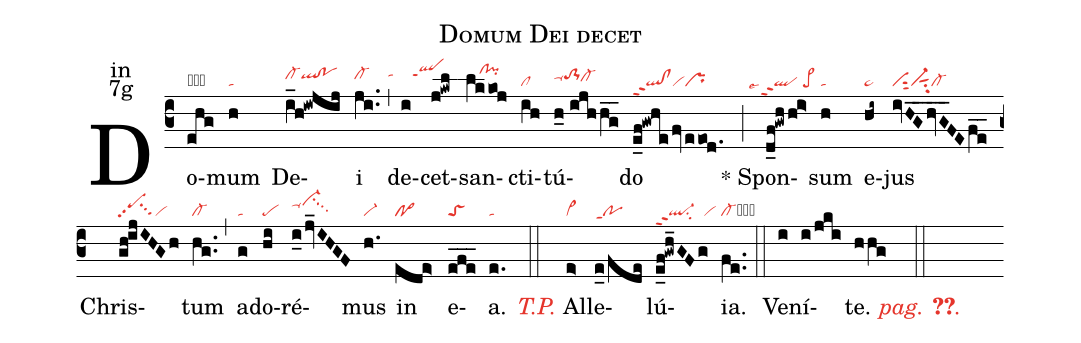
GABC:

name:Domum Dei decet;
office-part:in;
mode:7g;
nabc-lines:1;
%%
(c3) Do(ehg|obto)mum(h|ta) De(i_h!iwjij|cl-hiqlhi!pohi)i(ji..|cl-hi) (,) de(i|````tahj)cet(j!kwl|``````qlhjppt1)san(lkkoj|////clhk!pihk)cti(ih|cl)tú(h_0//ijhhg__|to-1hippu1cl-hh)do(e_f@gwhe/fv/eeod.|ql!clppt2vipr) (;) <sp>*</sp> Spon(d_f!gwhhi>|`````qlppt2lse4/pe>)sum(h|ta) e(hi~|pe~)jus(ivHG__hv_G_FEfe__|visut2vi-sut1su2cl-) Chris(gh@ijIHGh|pehipp2su3vi)tum(hg..|cl-) (,) a(g|ta)do(hi|pe)ré(i_0/jv_IHGF|vi-hjsu4ppu1)mus(h.|vi-) in(ede>|po>) e(efe___|toS)a.(e.|ta) (::) <c><i>T.P.</i></c> {A}l(e>|vi>)le(e_0/fde|poppt1)lú(e_f!gwh_GFg|ql-ppt2su2vi){ia}.(fe..|cl-cb) (::) <nlba>Ve(i)ní(i/jki)t{e}. <c><i>pag. <v>\pageref{M-ORIP7g}</v>.</i></c></nlba>(hhg ::)
